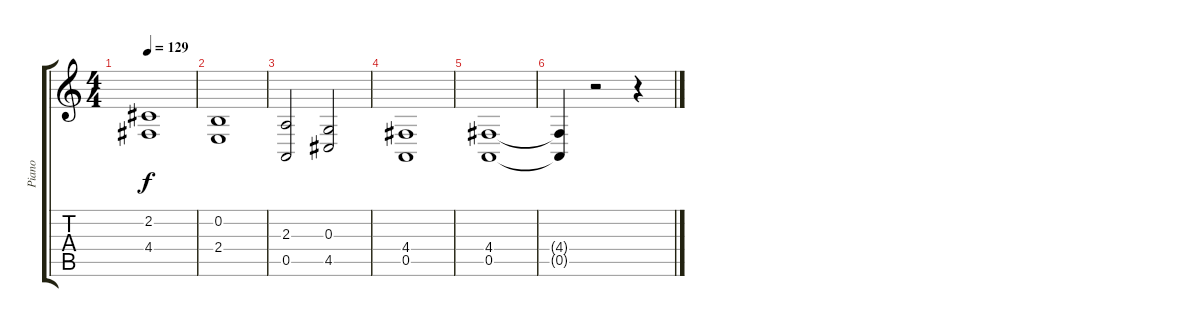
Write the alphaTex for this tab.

\track ("Piano" "Piano") {instrument acousticgrandpiano}
\staff {score tabs}
\tuning (E4 B3 G3 D3 A2 E2) {hide}
\ts (4 4)
\tempo 129
\clef g2
\ks c
(2.2 4.4).1{dy f} |
(0.2 2.4).1 |
(2.3 0.5).2 (0.3 4.5).2 |
(4.4 0.5).1 |
(4.4 0.5).1 |
(4.4{t} 0.5{t}).4 r.2 r.4
